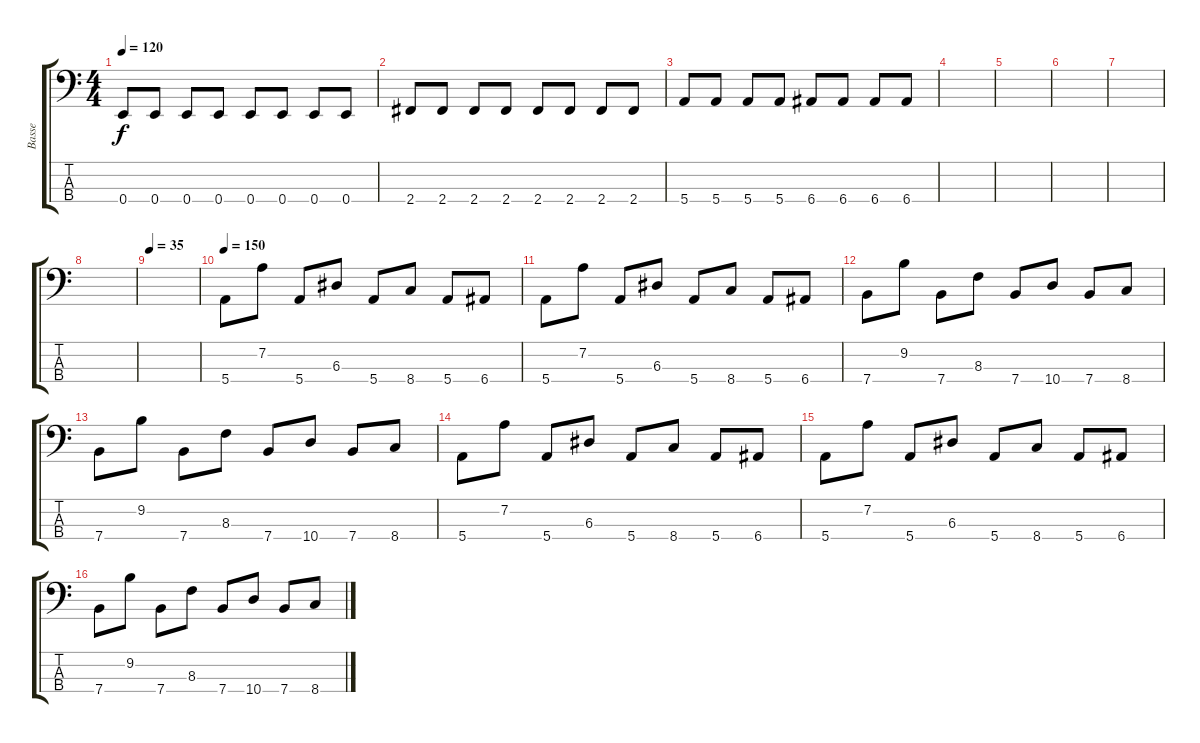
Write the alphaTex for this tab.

\track ("Basse" "Basse") {instrument electricbasspick}
\staff {score tabs}
\tuning (G2 D2 A1 E1) {hide}
\ts (4 4)
\tempo 120
\clef f4
\ks c
0.4.8{dy f} 0.4.8 0.4.8 0.4.8 0.4.8 0.4.8 0.4.8 0.4.8 |
2.4.8 2.4.8 2.4.8 2.4.8 2.4.8 2.4.8 2.4.8 2.4.8 |
5.4.8 5.4.8 5.4.8 5.4.8 6.4.8 6.4.8 6.4.8 6.4.8 |
|
|
|
|
|
\tempo 35
|
\tempo 150
5.4.8 7.2.8 5.4.8 6.3.8 5.4.8 8.4.8 5.4.8 6.4.8 |
5.4.8 7.2.8 5.4.8 6.3.8 5.4.8 8.4.8 5.4.8 6.4.8 |
7.4.8 9.2.8 7.4.8 8.3.8 7.4.8 10.4.8 7.4.8 8.4.8 |
7.4.8 9.2.8 7.4.8 8.3.8 7.4.8 10.4.8 7.4.8 8.4.8 |
5.4.8 7.2.8 5.4.8 6.3.8 5.4.8 8.4.8 5.4.8 6.4.8 |
5.4.8 7.2.8 5.4.8 6.3.8 5.4.8 8.4.8 5.4.8 6.4.8 |
7.4.8 9.2.8 7.4.8 8.3.8 7.4.8 10.4.8 7.4.8 8.4.8
